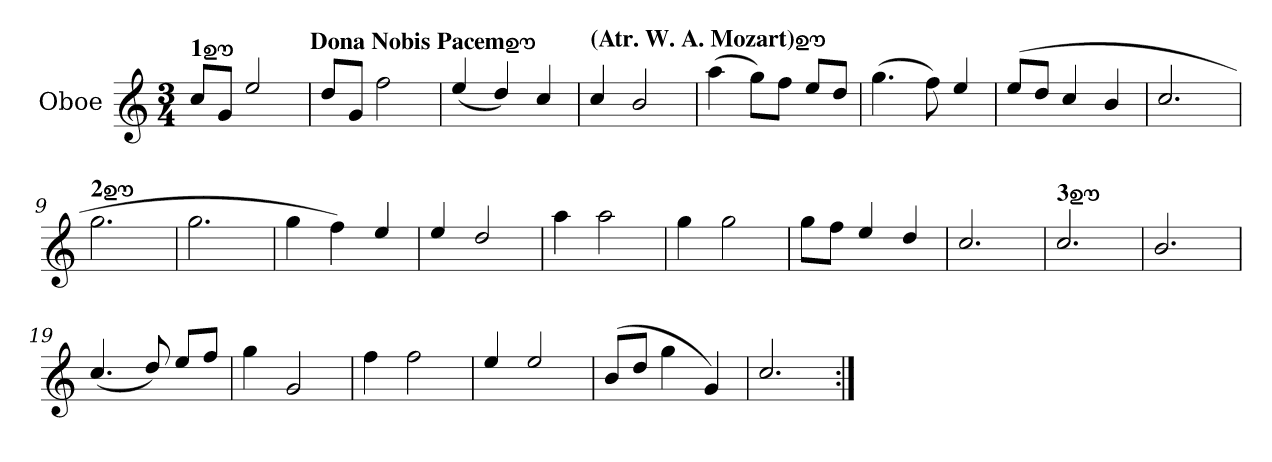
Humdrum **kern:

**kern
*part1
*staff1
*I"Oboe
*I'Ob
*clefG2
*k[]
*M3/4
=1
!LO:TX:a:t=1ഊ
8cc/L
8g/J
2ee/
!LO:TX:a:t=Dona Nobis Pacemഊ
=2
8dd/L
8g/J
2ff\
=3
(<4ee/
4dd/)
4cc/
=4
!LO:TX:a:t=(Atr. W. A. Mozart)ഊ
4cc/
2b/
=5
(>4aa\
8gg\L)
8ff\J
8ee/L
8dd/J
=6
(>4.gg\
8ff\)
4ee/
=7
(>8ee/L
8dd/J
4cc/
4b/
=8
2.cc/
=9
!LO:TX:a:t=2ഊ
2.gg\
=10
2.gg\
=11
4gg\
4ff\)
4ee/
=12
4ee/
2dd/
!!LO:LB:g=z
=13
4aa\
2aa\
=14
4gg\
2gg\
=15
8gg\L
8ff\J
4ee/
4dd/
=16
2.cc/
=17
!LO:TX:a:t=3ഊ
2.cc/
=18
2.b/
=19
(<4.cc/
8dd/)
8ee/L
8ff/J
=20
4gg\
2g/
=21
4ff\
2ff\
=22
4ee/
2ee/
=23
(>8b/L
8dd/J
4gg\
4g/)
=24
2.cc/
=:|!
*-
